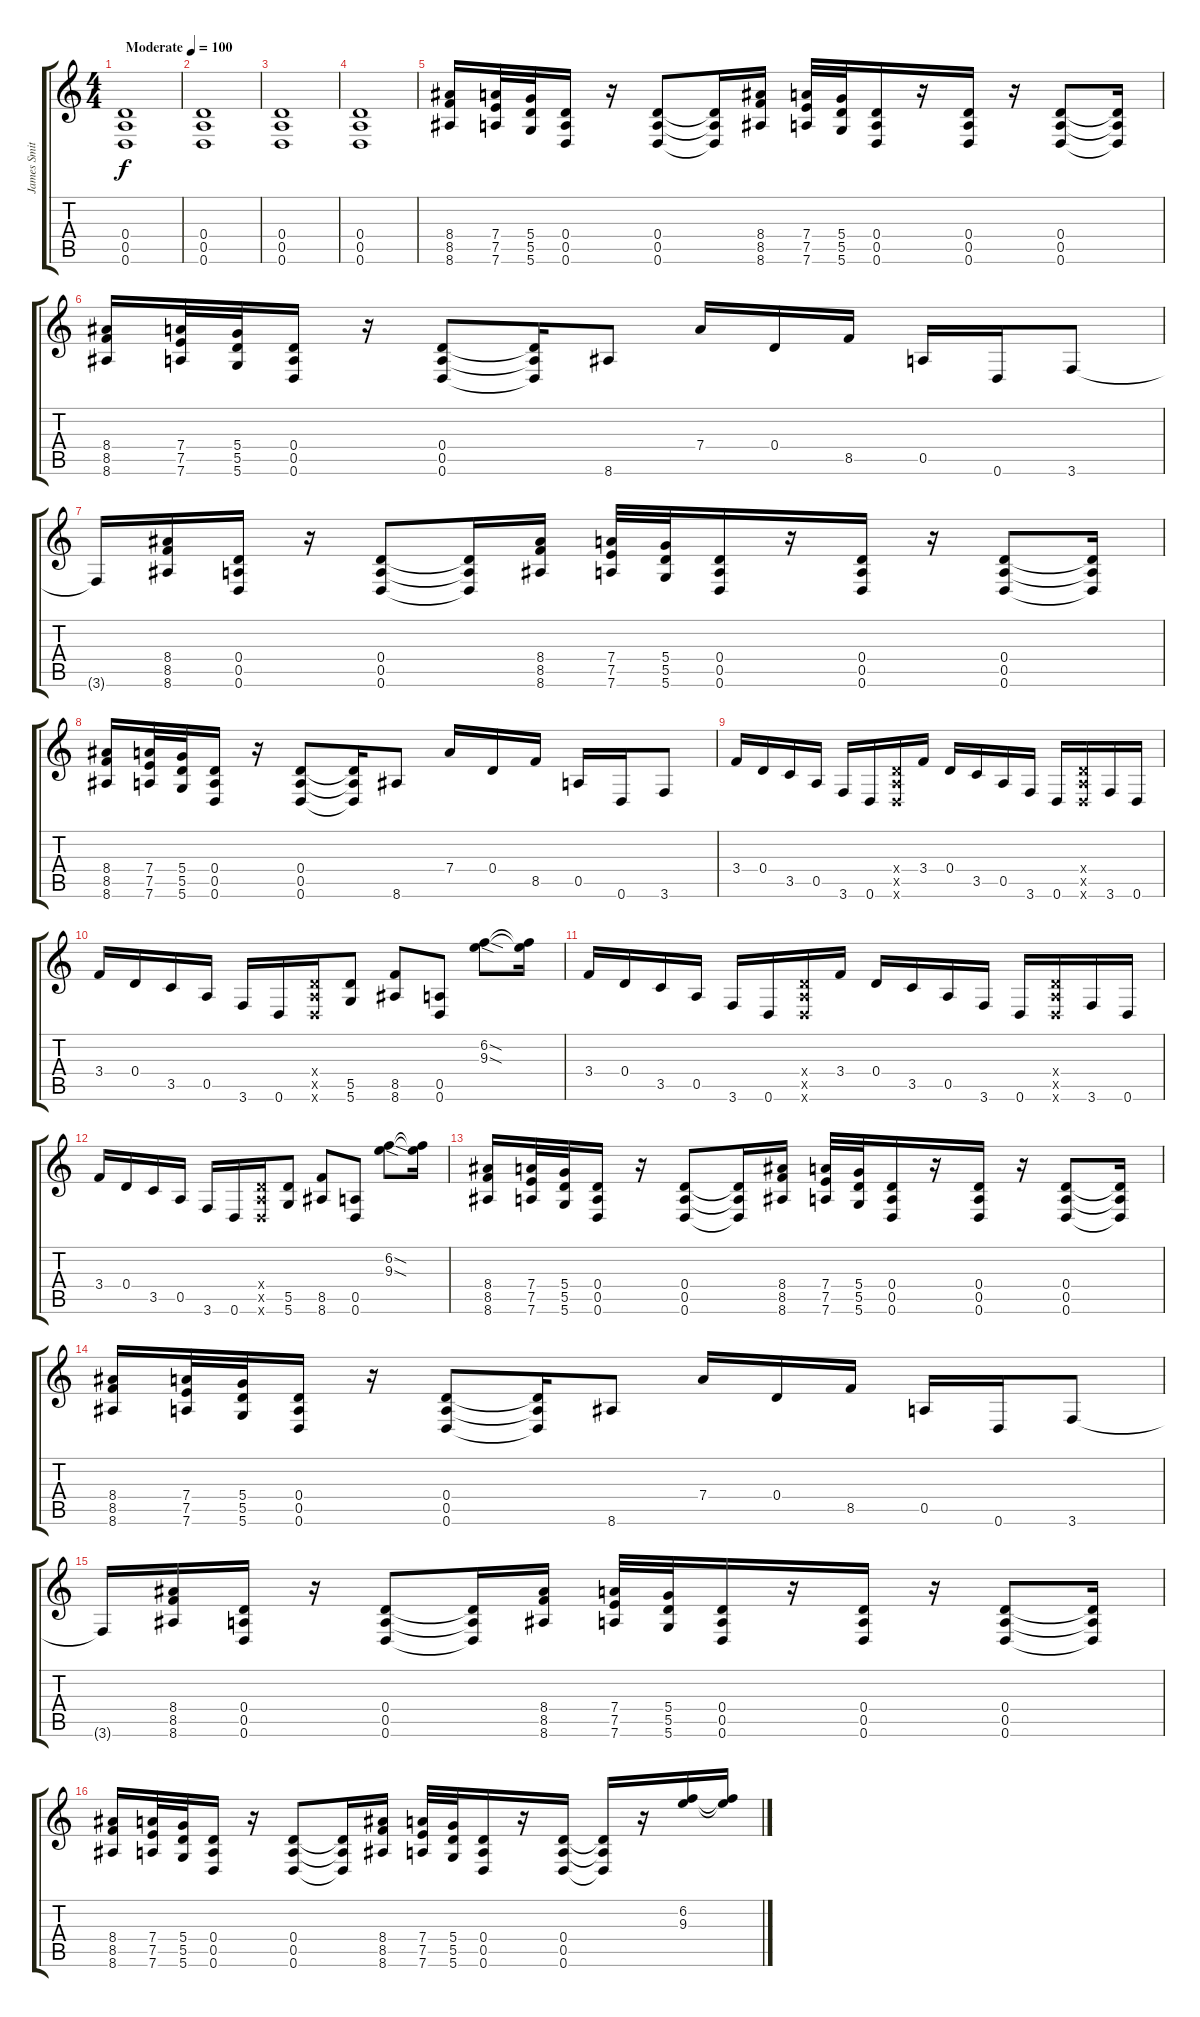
\track ("James Smith" "James Smit") {instrument distortionguitar}
\staff {score tabs}
\tuning (E4 B3 G3 D3 A2 D2) {hide}
\ts (4 4)
\tempo (100 "Moderate")
\clef g2
\ks c
(0.4 0.5 0.6).1{dy f instrument distortionguitar} |
(0.4 0.5 0.6).1 |
(0.4 0.5 0.6).1 |
(0.4 0.5 0.6).1 |
(8.4 8.5 8.6).16 (7.4 7.5 7.6).32 (5.4 5.5 5.6).32 (0.4 0.5 0.6).16 r.16 (0.4 0.5 0.6).8 (0.4{t} 0.5{t} 0.6{t}).16 (8.4 8.5 8.6).16 (7.4 7.5 7.6).32 (5.4 5.5 5.6).32 (0.4 0.5 0.6).16 r.16 (0.4 0.5 0.6).16 r.16 (0.4 0.5 0.6).8 (0.4{t} 0.5{t} 0.6{t}).16 |
(8.4 8.5 8.6).16 (7.4 7.5 7.6).32 (5.4 5.5 5.6).32 (0.4 0.5 0.6).16 r.16 (0.4 0.5 0.6).8 (0.4{t} 0.5{t} 0.6{t}).16 8.6.8 7.4.16 0.4.16 8.5.16 0.5.16 0.6.16 3.6.8 |
3.6{t}.16 (8.4 8.5 8.6).16 (0.4 0.5 0.6).16 r.16 (0.4 0.5 0.6).8 (0.4{t} 0.5{t} 0.6{t}).16 (8.4 8.5 8.6).16 (7.4 7.5 7.6).32 (5.4 5.5 5.6).32 (0.4 0.5 0.6).16 r.16 (0.4 0.5 0.6).16 r.16 (0.4 0.5 0.6).8 (0.4{t} 0.5{t} 0.6{t}).16 |
(8.4 8.5 8.6).16 (7.4 7.5 7.6).32 (5.4 5.5 5.6).32 (0.4 0.5 0.6).16 r.16 (0.4 0.5 0.6).8 (0.4{t} 0.5{t} 0.6{t}).16 8.6.8 7.4.16 0.4.16 8.5.16 0.5.16 0.6.16 3.6.8 |
3.4.16 0.4.16 3.5.16 0.5.16 3.6.16 0.6.16 (0.4{x} 0.5{x} 0.6{x}).16 3.4.16 0.4.16 3.5.16 0.5.16 3.6.16 0.6.16 (0.4{x} 0.5{x} 0.6{x}).16 3.6.16 0.6.16 |
3.4.16 0.4.16 3.5.16 0.5.16 3.6.16 0.6.16 (0.4{x} 0.5{x} 0.6{x}).16 (5.5 5.6).8 (8.5 8.6).8 (0.5 0.6).8 (6.2{sod} 9.3{sod}).8 (6.2{t} 9.3{t}).16 |
3.4.16 0.4.16 3.5.16 0.5.16 3.6.16 0.6.16 (0.4{x} 0.5{x} 0.6{x}).16 3.4.16 0.4.16 3.5.16 0.5.16 3.6.16 0.6.16 (0.4{x} 0.5{x} 0.6{x}).16 3.6.16 0.6.16 |
3.4.16 0.4.16 3.5.16 0.5.16 3.6.16 0.6.16 (0.4{x} 0.5{x} 0.6{x}).16 (5.5 5.6).8 (8.5 8.6).8 (0.5 0.6).8 (6.2{sod} 9.3{sod}).8 (6.2{t} 9.3{t}).16 |
(8.4 8.5 8.6).16 (7.4 7.5 7.6).32 (5.4 5.5 5.6).32 (0.4 0.5 0.6).16 r.16 (0.4 0.5 0.6).8 (0.4{t} 0.5{t} 0.6{t}).16 (8.4 8.5 8.6).16 (7.4 7.5 7.6).32 (5.4 5.5 5.6).32 (0.4 0.5 0.6).16 r.16 (0.4 0.5 0.6).16 r.16 (0.4 0.5 0.6).8 (0.4{t} 0.5{t} 0.6{t}).16 |
(8.4 8.5 8.6).16 (7.4 7.5 7.6).32 (5.4 5.5 5.6).32 (0.4 0.5 0.6).16 r.16 (0.4 0.5 0.6).8 (0.4{t} 0.5{t} 0.6{t}).16 8.6.8 7.4.16 0.4.16 8.5.16 0.5.16 0.6.16 3.6.8 |
3.6{t}.16 (8.4 8.5 8.6).16 (0.4 0.5 0.6).16 r.16 (0.4 0.5 0.6).8 (0.4{t} 0.5{t} 0.6{t}).16 (8.4 8.5 8.6).16 (7.4 7.5 7.6).32 (5.4 5.5 5.6).32 (0.4 0.5 0.6).16 r.16 (0.4 0.5 0.6).16 r.16 (0.4 0.5 0.6).8 (0.4{t} 0.5{t} 0.6{t}).16 |
(8.4 8.5 8.6).16 (7.4 7.5 7.6).32 (5.4 5.5 5.6).32 (0.4 0.5 0.6).16 r.16 (0.4 0.5 0.6).8 (0.4{t} 0.5{t} 0.6{t}).16 (8.4 8.5 8.6).16 (7.4 7.5 7.6).32 (5.4 5.5 5.6).32 (0.4 0.5 0.6).16 r.16 (0.4 0.5 0.6).16 (0.4{t} 0.5{t} 0.6{t}).16 r.16 (6.2 9.3).16 (6.2{t} 9.3{t}).16
